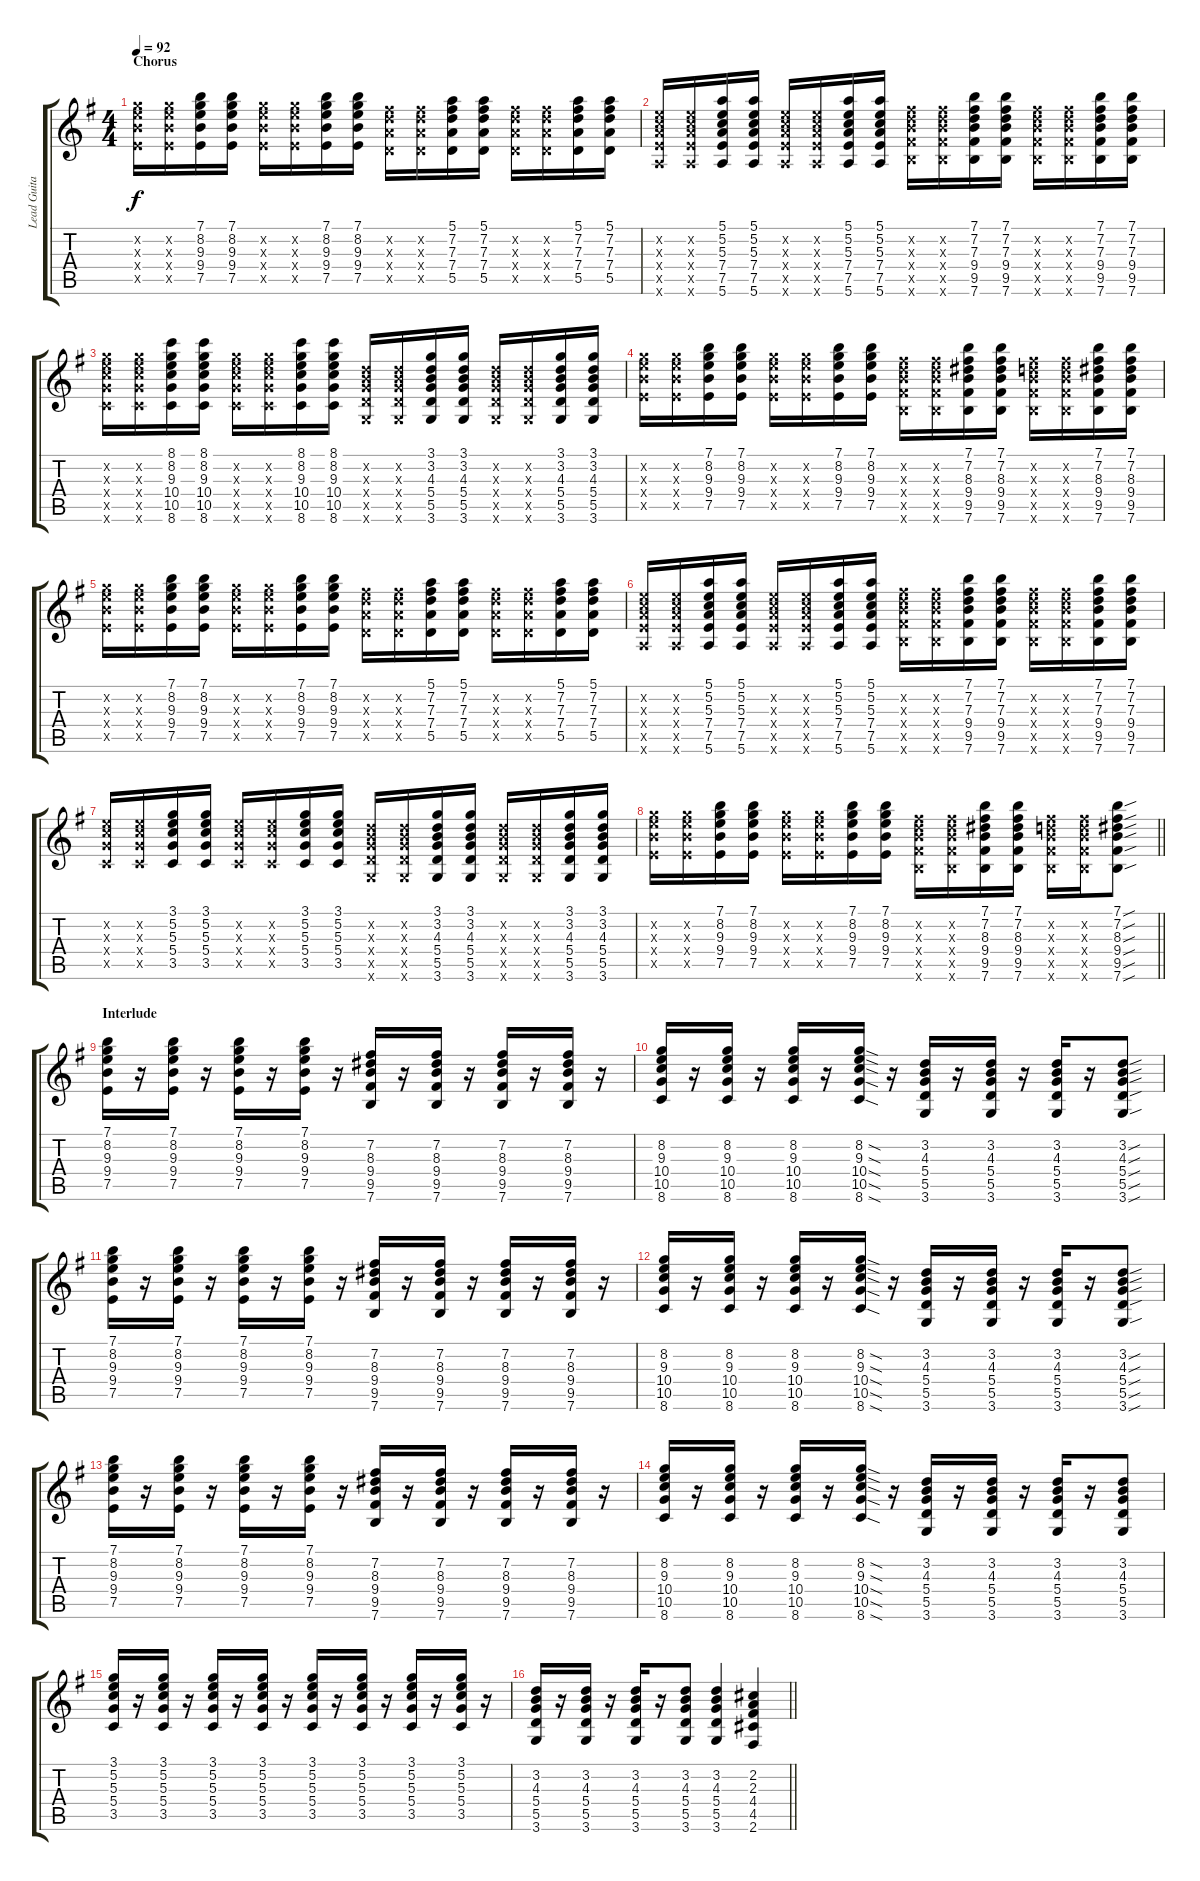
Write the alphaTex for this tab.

\track ("Lead Guitar" "Lead Guita") {instrument electricguitarclean}
\staff {score tabs}
\tuning (E4 B3 G3 D3 A2 E2) {hide}
\ts (4 4)
\section ("" "Chorus")
\tempo 92
\clef g2
\ks eminor
(8.2{x} 9.3{x} 9.4{x} 7.5{x}).16{dy f} (8.2{x} 9.3{x} 9.4{x} 7.5{x}).16 (7.1 8.2 9.3 9.4 7.5).16 (7.1 8.2 9.3 9.4 7.5).16 (8.2{x} 9.3{x} 9.4{x} 7.5{x}).16 (8.2{x} 9.3{x} 9.4{x} 7.5{x}).16 (7.1 8.2 9.3 9.4 7.5).16 (7.1 8.2 9.3 9.4 7.5).16 (7.2{x} 7.3{x} 7.4{x} 5.5{x}).16 (7.2{x} 7.3{x} 7.4{x} 5.5{x}).16 (5.1 7.2 7.3 7.4 5.5).16 (5.1 7.2 7.3 7.4 5.5).16 (7.2{x} 7.3{x} 7.4{x} 5.5{x}).16 (7.2{x} 7.3{x} 7.4{x} 5.5{x}).16 (5.1 7.2 7.3 7.4 5.5).16 (5.1 7.2 7.3 7.4 5.5).16 |
(5.2{x} 5.3{x} 7.4{x} 7.5{x} 5.6{x}).16 (5.2{x} 5.3{x} 7.4{x} 7.5{x} 5.6{x}).16 (5.1 5.2 5.3 7.4 7.5 5.6).16 (5.1 5.2 5.3 7.4 7.5 5.6).16 (5.2{x} 5.3{x} 7.4{x} 7.5{x} 5.6{x}).16 (5.2{x} 5.3{x} 7.4{x} 7.5{x} 5.6{x}).16 (5.1 5.2 5.3 7.4 7.5 5.6).16 (5.1 5.2 5.3 7.4 7.5 5.6).16 (7.2{x} 7.3{x} 9.4{x} 9.5{x} 7.6{x}).16 (7.2{x} 7.3{x} 9.4{x} 9.5{x} 7.6{x}).16 (7.1 7.2 7.3 9.4 9.5 7.6).16 (7.1 7.2 7.3 9.4 9.5 7.6).16 (7.2{x} 7.3{x} 9.4{x} 9.5{x} 7.6{x}).16 (7.2{x} 7.3{x} 9.4{x} 9.5{x} 7.6{x}).16 (7.1 7.2 7.3 9.4 9.5 7.6).16 (7.1 7.2 7.3 9.4 9.5 7.6).16 |
(8.2{x} 9.3{x} 10.4{x} 10.5{x} 8.6{x}).16 (8.2{x} 9.3{x} 10.4{x} 10.5{x} 8.6{x}).16 (8.1 8.2 9.3 10.4 10.5 8.6).16 (8.1 8.2 9.3 10.4 10.5 8.6).16 (8.2{x} 9.3{x} 10.4{x} 10.5{x} 8.6{x}).16 (8.2{x} 9.3{x} 10.4{x} 10.5{x} 8.6{x}).16 (8.1 8.2 9.3 10.4 10.5 8.6).16 (8.1 8.2 9.3 10.4 10.5 8.6).16 (3.2{x} 4.3{x} 5.4{x} 5.5{x} 3.6{x}).16 (3.2{x} 4.3{x} 5.4{x} 5.5{x} 3.6{x}).16 (3.1 3.2 4.3 5.4 5.5 3.6).16 (3.1 3.2 4.3 5.4 5.5 3.6).16 (3.2{x} 4.3{x} 5.4{x} 5.5{x} 3.6{x}).16 (3.2{x} 4.3{x} 5.4{x} 5.5{x} 3.6{x}).16 (3.1 3.2 4.3 5.4 5.5 3.6).16 (3.1 3.2 4.3 5.4 5.5 3.6).16 |
(8.2{x} 9.3{x} 9.4{x} 7.5{x}).16 (8.2{x} 9.3{x} 9.4{x} 7.5{x}).16 (7.1 8.2 9.3 9.4 7.5).16 (7.1 8.2 9.3 9.4 7.5).16 (8.2{x} 9.3{x} 9.4{x} 7.5{x}).16 (8.2{x} 9.3{x} 9.4{x} 7.5{x}).16 (7.1 8.2 9.3 9.4 7.5).16 (7.1 8.2 9.3 9.4 7.5).16 (7.2{x} 7.3{x} 9.4{x} 9.5{x} 7.6{x}).16 (7.2{x} 7.3{x} 9.4{x} 9.5{x} 7.6{x}).16 (7.1 7.2 8.3 9.4 9.5 7.6).16 (7.1 7.2 8.3 9.4 9.5 7.6).16 (7.2{x} 7.3{x} 9.4{x} 9.5{x} 7.6{x}).16 (7.2{x} 7.3{x} 9.4{x} 9.5{x} 7.6{x}).16 (7.1 7.2 8.3 9.4 9.5 7.6).16 (7.1 7.2 8.3 9.4 9.5 7.6).16 |
(8.2{x} 9.3{x} 9.4{x} 7.5{x}).16 (8.2{x} 9.3{x} 9.4{x} 7.5{x}).16 (7.1 8.2 9.3 9.4 7.5).16 (7.1 8.2 9.3 9.4 7.5).16 (8.2{x} 9.3{x} 9.4{x} 7.5{x}).16 (8.2{x} 9.3{x} 9.4{x} 7.5{x}).16 (7.1 8.2 9.3 9.4 7.5).16 (7.1 8.2 9.3 9.4 7.5).16 (7.2{x} 7.3{x} 7.4{x} 5.5{x}).16 (7.2{x} 7.3{x} 7.4{x} 5.5{x}).16 (5.1 7.2 7.3 7.4 5.5).16 (5.1 7.2 7.3 7.4 5.5).16 (7.2{x} 7.3{x} 7.4{x} 5.5{x}).16 (7.2{x} 7.3{x} 7.4{x} 5.5{x}).16 (5.1 7.2 7.3 7.4 5.5).16 (5.1 7.2 7.3 7.4 5.5).16 |
(5.2{x} 5.3{x} 7.4{x} 7.5{x} 5.6{x}).16 (5.2{x} 5.3{x} 7.4{x} 7.5{x} 5.6{x}).16 (5.1 5.2 5.3 7.4 7.5 5.6).16 (5.1 5.2 5.3 7.4 7.5 5.6).16 (5.2{x} 5.3{x} 7.4{x} 7.5{x} 5.6{x}).16 (5.2{x} 5.3{x} 7.4{x} 7.5{x} 5.6{x}).16 (5.1 5.2 5.3 7.4 7.5 5.6).16 (5.1 5.2 5.3 7.4 7.5 5.6).16 (7.2{x} 7.3{x} 9.4{x} 9.5{x} 7.6{x}).16 (7.2{x} 7.3{x} 9.4{x} 9.5{x} 7.6{x}).16 (7.1 7.2 7.3 9.4 9.5 7.6).16 (7.1 7.2 7.3 9.4 9.5 7.6).16 (7.2{x} 7.3{x} 9.4{x} 9.5{x} 7.6{x}).16 (7.2{x} 7.3{x} 9.4{x} 9.5{x} 7.6{x}).16 (7.1 7.2 7.3 9.4 9.5 7.6).16 (7.1 7.2 7.3 9.4 9.5 7.6).16 |
(5.2{x} 5.3{x} 5.4{x} 3.5{x}).16 (5.2{x} 5.3{x} 5.4{x} 3.5{x}).16 (3.1 5.2 5.3 5.4 3.5).16 (3.1 5.2 5.3 5.4 3.5).16 (5.2{x} 5.3{x} 5.4{x} 3.5{x}).16 (5.2{x} 5.3{x} 5.4{x} 3.5{x}).16 (3.1 5.2 5.3 5.4 3.5).16 (3.1 5.2 5.3 5.4 3.5).16 (3.2{x} 4.3{x} 5.4{x} 5.5{x} 3.6{x}).16 (3.2{x} 4.3{x} 5.4{x} 5.5{x} 3.6{x}).16 (3.1 3.2 4.3 5.4 5.5 3.6).16 (3.1 3.2 4.3 5.4 5.5 3.6).16 (3.2{x} 4.3{x} 5.4{x} 5.5{x} 3.6{x}).16 (3.2{x} 4.3{x} 5.4{x} 5.5{x} 3.6{x}).16 (3.1 3.2 4.3 5.4 5.5 3.6).16 (3.1 3.2 4.3 5.4 5.5 3.6).16 |
\barLineRight lightlight
(8.2{x} 9.3{x} 9.4{x} 7.5{x}).16 (8.2{x} 9.3{x} 9.4{x} 7.5{x}).16 (7.1 8.2 9.3 9.4 7.5).16 (7.1 8.2 9.3 9.4 7.5).16 (8.2{x} 9.3{x} 9.4{x} 7.5{x}).16 (8.2{x} 9.3{x} 9.4{x} 7.5{x}).16 (7.1 8.2 9.3 9.4 7.5).16 (7.1 8.2 9.3 9.4 7.5).16 (7.2{x} 7.3{x} 9.4{x} 9.5{x} 7.6{x}).16 (7.2{x} 7.3{x} 9.4{x} 9.5{x} 7.6{x}).16 (7.1 7.2 8.3 9.4 9.5 7.6).16 (7.1 7.2 8.3 9.4 9.5 7.6).16 (7.2{x} 7.3{x} 9.4{x} 9.5{x} 7.6{x}).16 (7.2{x} 7.3{x} 9.4{x} 9.5{x} 7.6{x}).16 (7.1{sou} 7.2{sou} 8.3{sou} 9.4{sou} 9.5{sou} 7.6{sou}).8 |
\section ("" "Interlude")
(7.1 8.2 9.3 9.4 7.5).16 r.16 (7.1 8.2 9.3 9.4 7.5).16 r.16 (7.1 8.2 9.3 9.4 7.5).16 r.16 (7.1 8.2 9.3 9.4 7.5).16 r.16 (7.2 8.3 9.4 9.5 7.6).16 r.16 (7.2 8.3 9.4 9.5 7.6).16 r.16 (7.2 8.3 9.4 9.5 7.6).16 r.16 (7.2 8.3 9.4 9.5 7.6).16 r.16 |
(8.2 9.3 10.4 10.5 8.6).16 r.16 (8.2 9.3 10.4 10.5 8.6).16 r.16 (8.2 9.3 10.4 10.5 8.6).16 r.16 (8.2{sod} 9.3{sod} 10.4{sod} 10.5{sod} 8.6{sod}).16 r.16 (3.2 4.3 5.4 5.5 3.6).16 r.16 (3.2 4.3 5.4 5.5 3.6).16 r.16 (3.2 4.3 5.4 5.5 3.6).16 r.16 (3.2{sou} 4.3{sou} 5.4{sou} 5.5{sou} 3.6{sou}).8 |
(7.1 8.2 9.3 9.4 7.5).16 r.16 (7.1 8.2 9.3 9.4 7.5).16 r.16 (7.1 8.2 9.3 9.4 7.5).16 r.16 (7.1 8.2 9.3 9.4 7.5).16 r.16 (7.2 8.3 9.4 9.5 7.6).16 r.16 (7.2 8.3 9.4 9.5 7.6).16 r.16 (7.2 8.3 9.4 9.5 7.6).16 r.16 (7.2 8.3 9.4 9.5 7.6).16 r.16 |
(8.2 9.3 10.4 10.5 8.6).16 r.16 (8.2 9.3 10.4 10.5 8.6).16 r.16 (8.2 9.3 10.4 10.5 8.6).16 r.16 (8.2{sod} 9.3{sod} 10.4{sod} 10.5{sod} 8.6{sod}).16 r.16 (3.2 4.3 5.4 5.5 3.6).16 r.16 (3.2 4.3 5.4 5.5 3.6).16 r.16 (3.2 4.3 5.4 5.5 3.6).16 r.16 (3.2{sou} 4.3{sou} 5.4{sou} 5.5{sou} 3.6{sou}).8 |
(7.1 8.2 9.3 9.4 7.5).16 r.16 (7.1 8.2 9.3 9.4 7.5).16 r.16 (7.1 8.2 9.3 9.4 7.5).16 r.16 (7.1 8.2 9.3 9.4 7.5).16 r.16 (7.2 8.3 9.4 9.5 7.6).16 r.16 (7.2 8.3 9.4 9.5 7.6).16 r.16 (7.2 8.3 9.4 9.5 7.6).16 r.16 (7.2 8.3 9.4 9.5 7.6).16 r.16 |
(8.2 9.3 10.4 10.5 8.6).16 r.16 (8.2 9.3 10.4 10.5 8.6).16 r.16 (8.2 9.3 10.4 10.5 8.6).16 r.16 (8.2{sod} 9.3{sod} 10.4{sod} 10.5{sod} 8.6{sod}).16 r.16 (3.2 4.3 5.4 5.5 3.6).16 r.16 (3.2 4.3 5.4 5.5 3.6).16 r.16 (3.2 4.3 5.4 5.5 3.6).16 r.16 (3.2 4.3 5.4 5.5 3.6).8 |
(3.1 5.2 5.3 5.4 3.5).16 r.16 (3.1 5.2 5.3 5.4 3.5).16 r.16 (3.1 5.2 5.3 5.4 3.5).16 r.16 (3.1 5.2 5.3 5.4 3.5).16 r.16 (3.1 5.2 5.3 5.4 3.5).16 r.16 (3.1 5.2 5.3 5.4 3.5).16 r.16 (3.1 5.2 5.3 5.4 3.5).16 r.16 (3.1 5.2 5.3 5.4 3.5).16 r.16 |
\barLineRight lightlight
(3.2 4.3 5.4 5.5 3.6).16 r.16 (3.2 4.3 5.4 5.5 3.6).16 r.16 (3.2 4.3 5.4 5.5 3.6).16 r.16 (3.2 4.3 5.4 5.5 3.6).8 (3.2 4.3 5.4 5.5 3.6).4{instrument distortionguitar} (2.2 2.3 4.4 4.5 2.6).4
